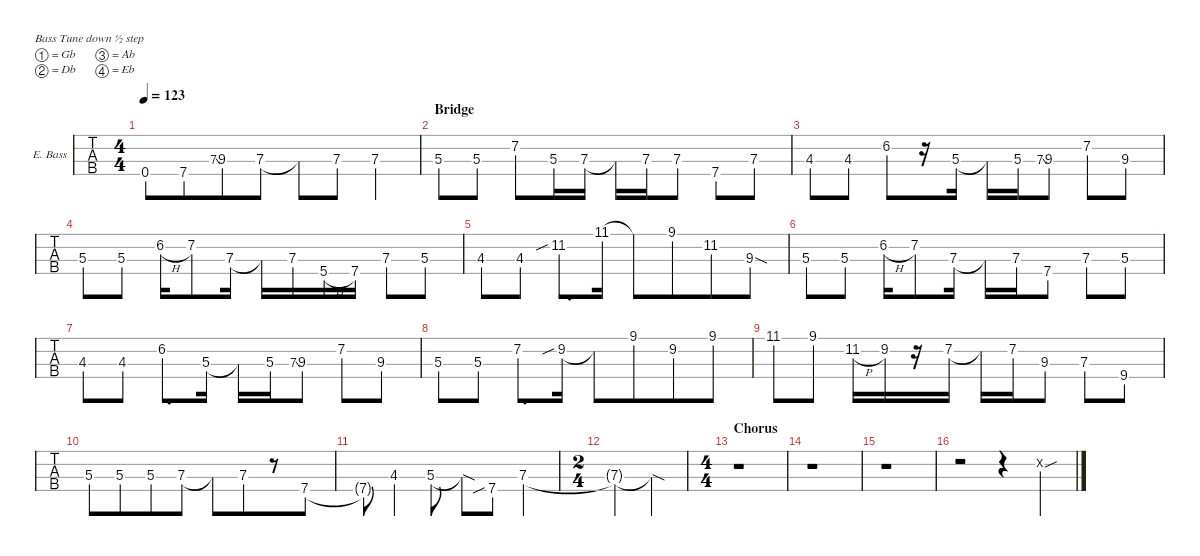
\defaultSystemsLayout 4
\hideDynamics
\bracketExtendMode nobrackets
\firstSystemTrackNameOrientation horizontal
\track ("Ele. Bass" "E. Bass") {defaultSystemsLayout 4 instrument electricbassfinger}
\staff {tabs}
\tuning (Gb2 Db2 Ab1 Eb1)
\ts (4 4)
\tempo 123
\clef f4
\scale
0.235777
\ks ab
0.4{t acc b}.8{dy f beam merge} 7.4{acc b}.8{beam merge} 7.3{ss acc b}.8{gr beam merge} 9.3{acc forcenatural}.8{beam merge} 7.3{acc b}.8 7.3{t acc b}.8 7.3{acc b}.8 7.3{acc b}.4 |
\section ("" "Bridge")
\scale
0.302619 5.3{acc b}.8 5.3{acc b}.8 7.2{acc b}.8 5.3{acc b}.16 7.3{acc b}.16 7.3{t acc b}.16{beam merge} 7.3{acc b}.16 7.3{acc b}.8 7.4{acc b}.8 7.3{acc b}.8 |
\scale
0.233118 4.3{acc forcenatural}.8 4.3{acc forcenatural}.8 6.2{acc forcenatural}.8 r.16 5.3{acc b}.16 5.3{t acc b}.16 5.3{acc b}.16 7.3{ss acc b}.8{gr} 9.3{acc forcenatural}.8 7.2{acc b}.8 9.3{acc forcenatural}.8 |
\scale
0.228487 5.3{acc b}.8 5.3{acc b}.8 6.2{h acc forcenatural}.16 7.2{acc b}.8 7.3{acc b}.16 7.3{t acc b}.16 7.3{acc b}.16 5.4{h acc b}.16 7.4{acc b}.16 7.3{acc b}.8 5.3{acc b}.8 |
\scale
0.235776 4.3{acc forcenatural}.8 4.3{acc forcenatural}.8 11.2{sib acc forcenatural}.8{d} 11.1{acc forcenatural}.16 11.1{t acc forcenatural}.8{beam merge} 9.1{acc b}.8{beam merge} 11.2{acc forcenatural}.8{beam merge} 9.3{sod acc forcenatural}.8 |
\scale
0.302619 5.3{acc b}.8 5.3{acc b}.8 6.2{h acc forcenatural}.16 7.2{acc b}.8 7.3{acc b}.16 7.3{t acc b}.16 7.3{acc b}.16 7.4{acc b}.8 7.3{acc b}.8 5.3{acc b}.8 |
\scale
0.233118 4.3{acc forcenatural}.8 4.3{acc forcenatural}.8 6.2{acc forcenatural}.8{d} 5.3{acc b}.16 5.3{t acc b}.16 5.3{acc b}.16 7.3{ss acc b}.8{gr} 9.3{acc forcenatural}.8 7.2{acc b}.8 9.3{acc forcenatural}.8 |
\scale
0.228487 5.3{acc b}.8 5.3{acc b}.8 7.2{acc b}.8{d} 9.2{sib acc b}.16 9.2{t acc b}.8{beam merge} 9.1{acc b}.8{beam merge} 9.2{acc b}.8{beam merge} 9.1{acc b}.8 |
\scale
0.235777 11.1{acc forcenatural}.8 9.1{acc b}.8 11.2{h acc forcenatural}.16 9.2{acc b}.16 r.16 7.2{acc b}.16 7.2{t acc b}.16 7.2{acc b}.16 9.3{acc forcenatural}.8 7.3{acc b}.8 9.4{acc forcenatural}.8 |
\scale
0.375783 5.3{acc b}.8{beam merge} 5.3{acc b}.8{beam merge} 5.3{acc b}.8{beam merge} 7.3{acc b}.8 7.3{t acc b}.8{beam merge} 7.3{acc b}.8{beam merge} r.8{beam merge} 7.4{acc b}.8 |
\scale
0.303813 7.4{t acc b}.8 4.3{acc forcenatural}.4 5.3{acc b}.8 5.3{sod t acc b}.8 7.4{sib acc b}.8 7.3{acc b}.4 |
\ts (2 4)
\beaming (8 2 2)
\scale
0.320405 7.3{t acc b}.4 7.3{sod t acc b}.4 |
\ts (4 4)
\beaming (8 2 2 2 2)
\section ("" "Chorus")
\scale
0.303605 r.1 |
\scale
0.232132 r.1 |
\scale
0.228486 r.1 |
\scale
0.235777 r.2 r.4 7.2{sou x acc b}.4
